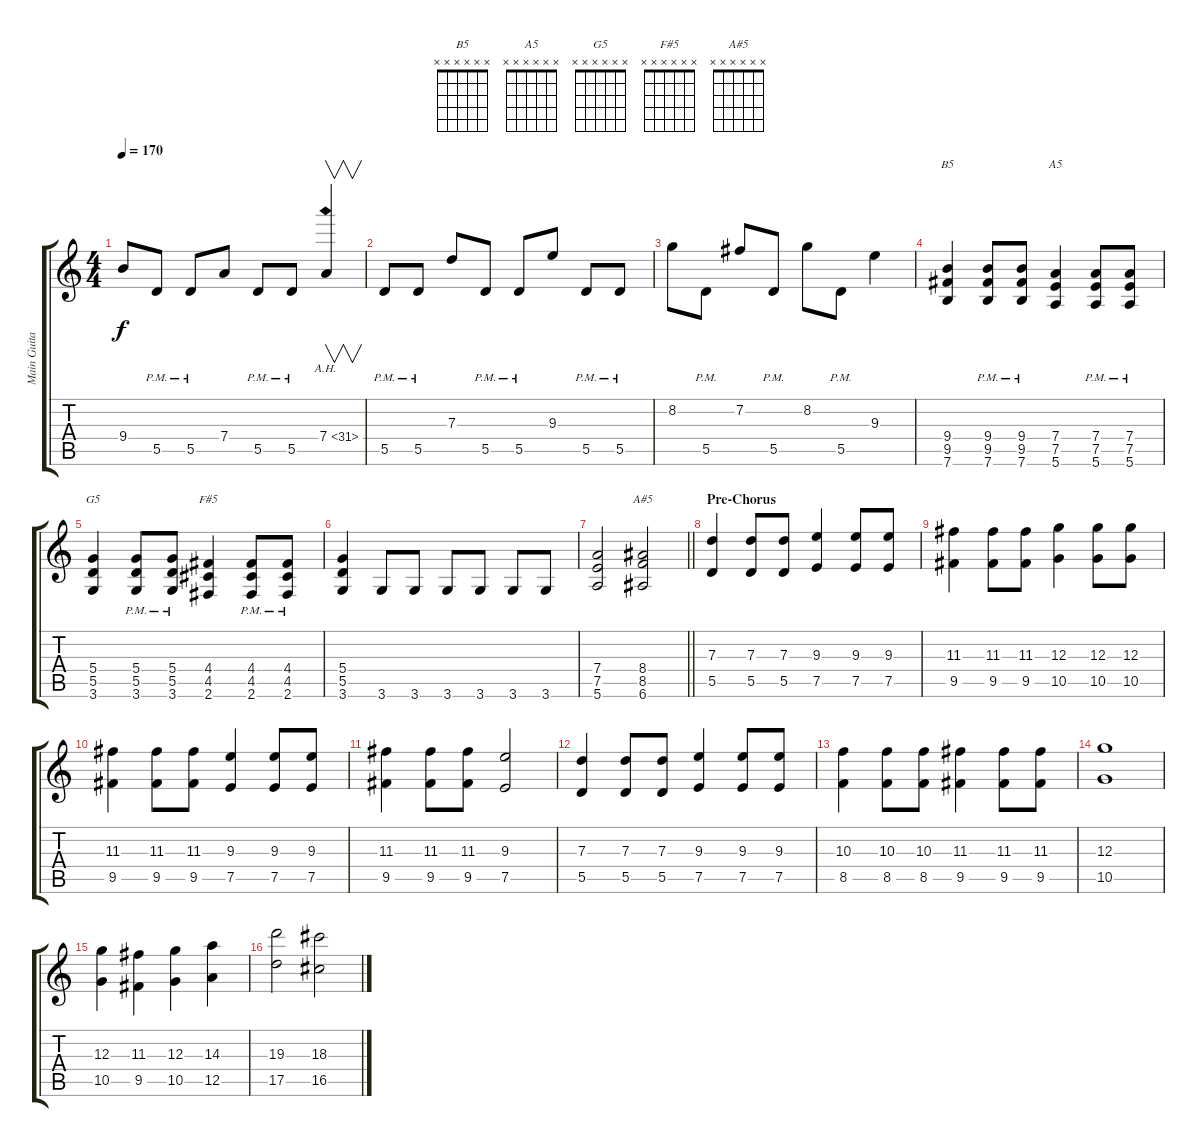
\track ("Main Guitar" "Main Guita") {instrument overdrivenguitar}
\staff {score tabs}
\tuning (E4 B3 G3 D3 A2 E2) {hide}
\chord ("B5" x x x x x x)
\chord ("A5" x x x x x x)
\chord ("G5" x x x x x x)
\chord ("F#5" x x x x x x)
\chord ("A#5" x x x x x x)
\ts (4 4)
\tempo 170
\clef g2
\ks c
9.4.8{dy f} 5.5{pm}.8 5.5{pm}.8 7.4.8 5.5{pm}.8 5.5{pm}.8 7.4{ah 24}.4{v} |
5.5{pm}.8 5.5{pm}.8 7.3.8 5.5{pm}.8 5.5{pm}.8 9.3.8 5.5{pm}.8 5.5{pm}.8 |
8.2.8 5.5{pm}.8 7.2.8 5.5{pm}.8 8.2.8 5.5{pm}.8 9.3.4 |
(9.4 9.5 7.6).4{ch "B5"} (9.4{pm} 9.5{pm} 7.6{pm}).8 (9.4{pm} 9.5{pm} 7.6{pm}).8 (7.4 7.5 5.6).4{ch "A5"} (7.4{pm} 7.5{pm} 5.6{pm}).8 (7.4{pm} 7.5{pm} 5.6{pm}).8 |
(5.4 5.5 3.6).4{ch "G5"} (5.4{pm} 5.5{pm} 3.6{pm}).8 (5.4{pm} 5.5{pm} 3.6{pm}).8 (4.4 4.5 2.6).4{ch "F#5"} (4.4{pm} 4.5{pm} 2.6{pm}).8 (4.4{pm} 4.5{pm} 2.6{pm}).8 |
(5.4 5.5 3.6).4 3.6.8 3.6.8 3.6.8 3.6.8 3.6.8 3.6.8 |
\barLineRight lightlight
(7.4 7.5 5.6).2 (8.4 8.5 6.6).2{ch "A#5"} |
\section ("" "Pre-Chorus")
(7.3 5.5).4 (7.3 5.5).8 (7.3 5.5).8 (9.3 7.5).4 (9.3 7.5).8 (9.3 7.5).8 |
(11.3 9.5).4 (11.3 9.5).8 (11.3 9.5).8 (12.3 10.5).4 (12.3 10.5).8 (12.3 10.5).8 |
(11.3 9.5).4 (11.3 9.5).8 (11.3 9.5).8 (9.3 7.5).4 (9.3 7.5).8 (9.3 7.5).8 |
(11.3 9.5).4 (11.3 9.5).8 (11.3 9.5).8 (9.3 7.5).2 |
(7.3 5.5).4 (7.3 5.5).8 (7.3 5.5).8 (9.3 7.5).4 (9.3 7.5).8 (9.3 7.5).8 |
(10.3 8.5).4 (10.3 8.5).8 (10.3 8.5).8 (11.3 9.5).4 (11.3 9.5).8 (11.3 9.5).8 |
(12.3 10.5).1 |
(12.3 10.5).4 (11.3 9.5).4 (12.3 10.5).4 (14.3 12.5).4 |
(19.3 17.5).2 (18.3 16.5).2
